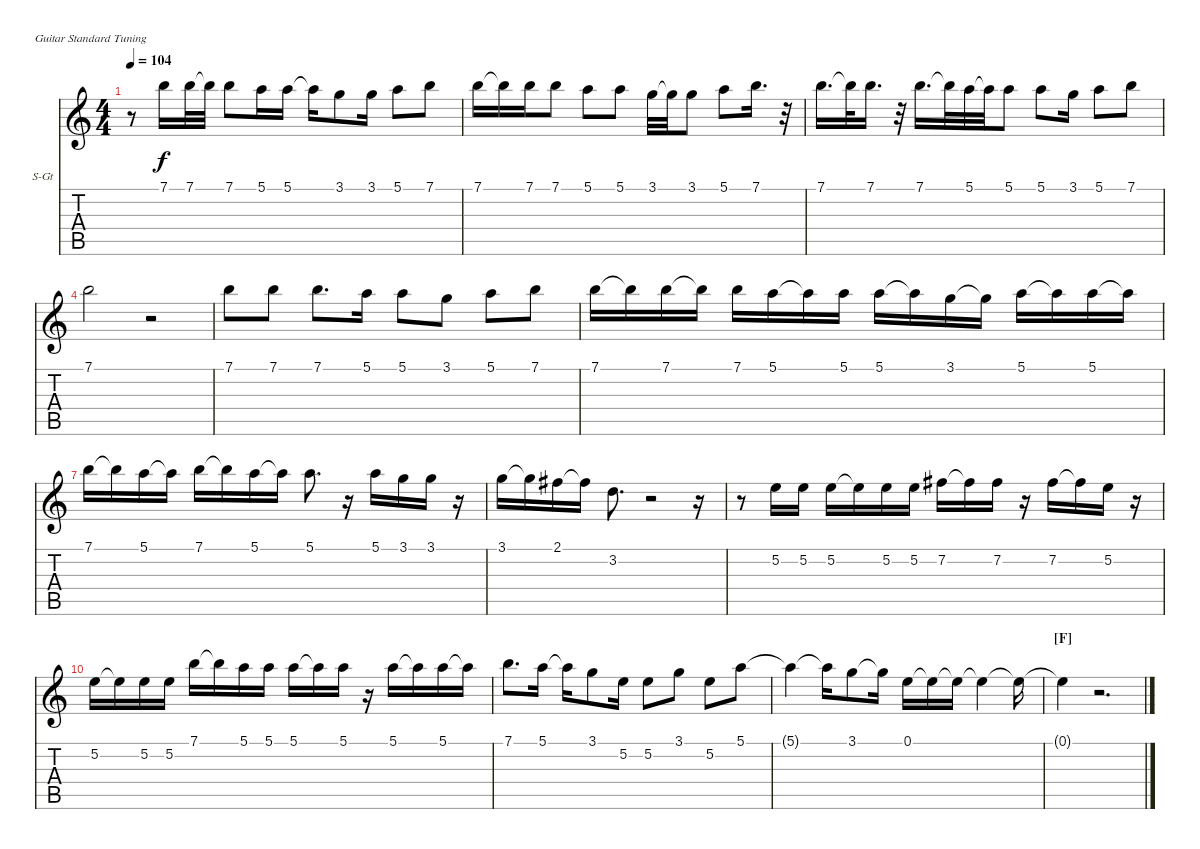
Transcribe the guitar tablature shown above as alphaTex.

\bracketExtendMode nobrackets
\firstSystemTrackNameOrientation horizontal
\otherSystemsTrackNameOrientation horizontal
\defaultBarNumberDisplay FirstOfSystem
\track ("Vocals" "S-Gt") {instrument acousticguitarsteel}
\staff {score tabs}
\tuning (E4 B3 G3 D3 A2 E2)
\ts (4 4)
\tempo 104
\clef g2
\scale
0.291299
\ks c
r.8{dy f} 7.1.16 7.1.32 7.1{t}.32 7.1.8 5.1.16 5.1.16 5.1{t}.16 3.1.8 3.1.16 5.1.8 7.1.8 |
\scale
0.291299 7.1.16 7.1{t}.16 7.1.16 7.1.8 5.1.8 5.1.8 3.1.32 3.1{t}.32 3.1.8 5.1.8 7.1.16{d} r.32 |
\scale
0.301387 7.1.16{d} 7.1{t}.32 7.1.16{d} r.32 7.1.16{d} 7.1{t}.32 5.1.32 5.1{t}.32 5.1.8 5.1.8 3.1.16 5.1.8 7.1.8 |
\scale
0.116015 7.1.2 r.2 |
\scale
0.202999 7.1.8 7.1.8 7.1.8{d} 5.1.16 5.1.8 3.1.8 5.1.8 7.1.8 |
\scale
0.286044 7.1.16 7.1{t}.16 7.1.16 7.1{t}.16 7.1.16 5.1.16 5.1{t}.16 5.1.16 5.1.16 5.1{t}.16 3.1.16 3.1{t}.16 5.1.16 5.1{t}.16 5.1.16 5.1{t}.16 |
\scale
0.265283 7.1.16 7.1{t}.16 5.1.16 5.1{t}.16 7.1.16 7.1{t}.16 5.1.16 5.1{t}.16 5.1.8{d} r.16 5.1.16 3.1.16 3.1.16 r.16 |
\scale
0.245675 3.1.16 3.1{t}.16 2.1.16 2.1{t}.16 3.2.8{d} r.2 r.16 |
\scale
0.367179 r.8 5.2.16 5.2.16 5.2.16 5.2{t}.16 5.2.16 5.2.16 7.2.16 7.2{t}.16 7.2.16 r.16 7.2.16 7.2{t}.16 5.2.16 r.16 |
\scale
0.254359 5.2.16 5.2{t}.16 5.2.16 5.2.16 7.1.16 7.1{t}.16 5.1.16 5.1.16 5.1.16 5.1{t}.16 5.1.16 r.16 5.1.16 5.1{t}.16 5.1.16 5.1{t}.16 |
\scale
0.189744 7.1.8{d} 5.1.16 5.1{t}.16 3.1.8 5.2.16 5.2.8 3.1.8 5.2.8 5.1.8 |
\scale
0.188718 5.1{t}.4 5.1{t}.16 3.1.8 3.1{t}.16 0.1.16 0.1{t}.16 0.1{t}.16 0.1{t}.4 0.1{t}.16 |
\section ("F" "")
\scale
0.327402 0.1{t}.4 r.2{d} |
\scale
0.224199 |
\scale
0.224199 |
\scale
0.224199
